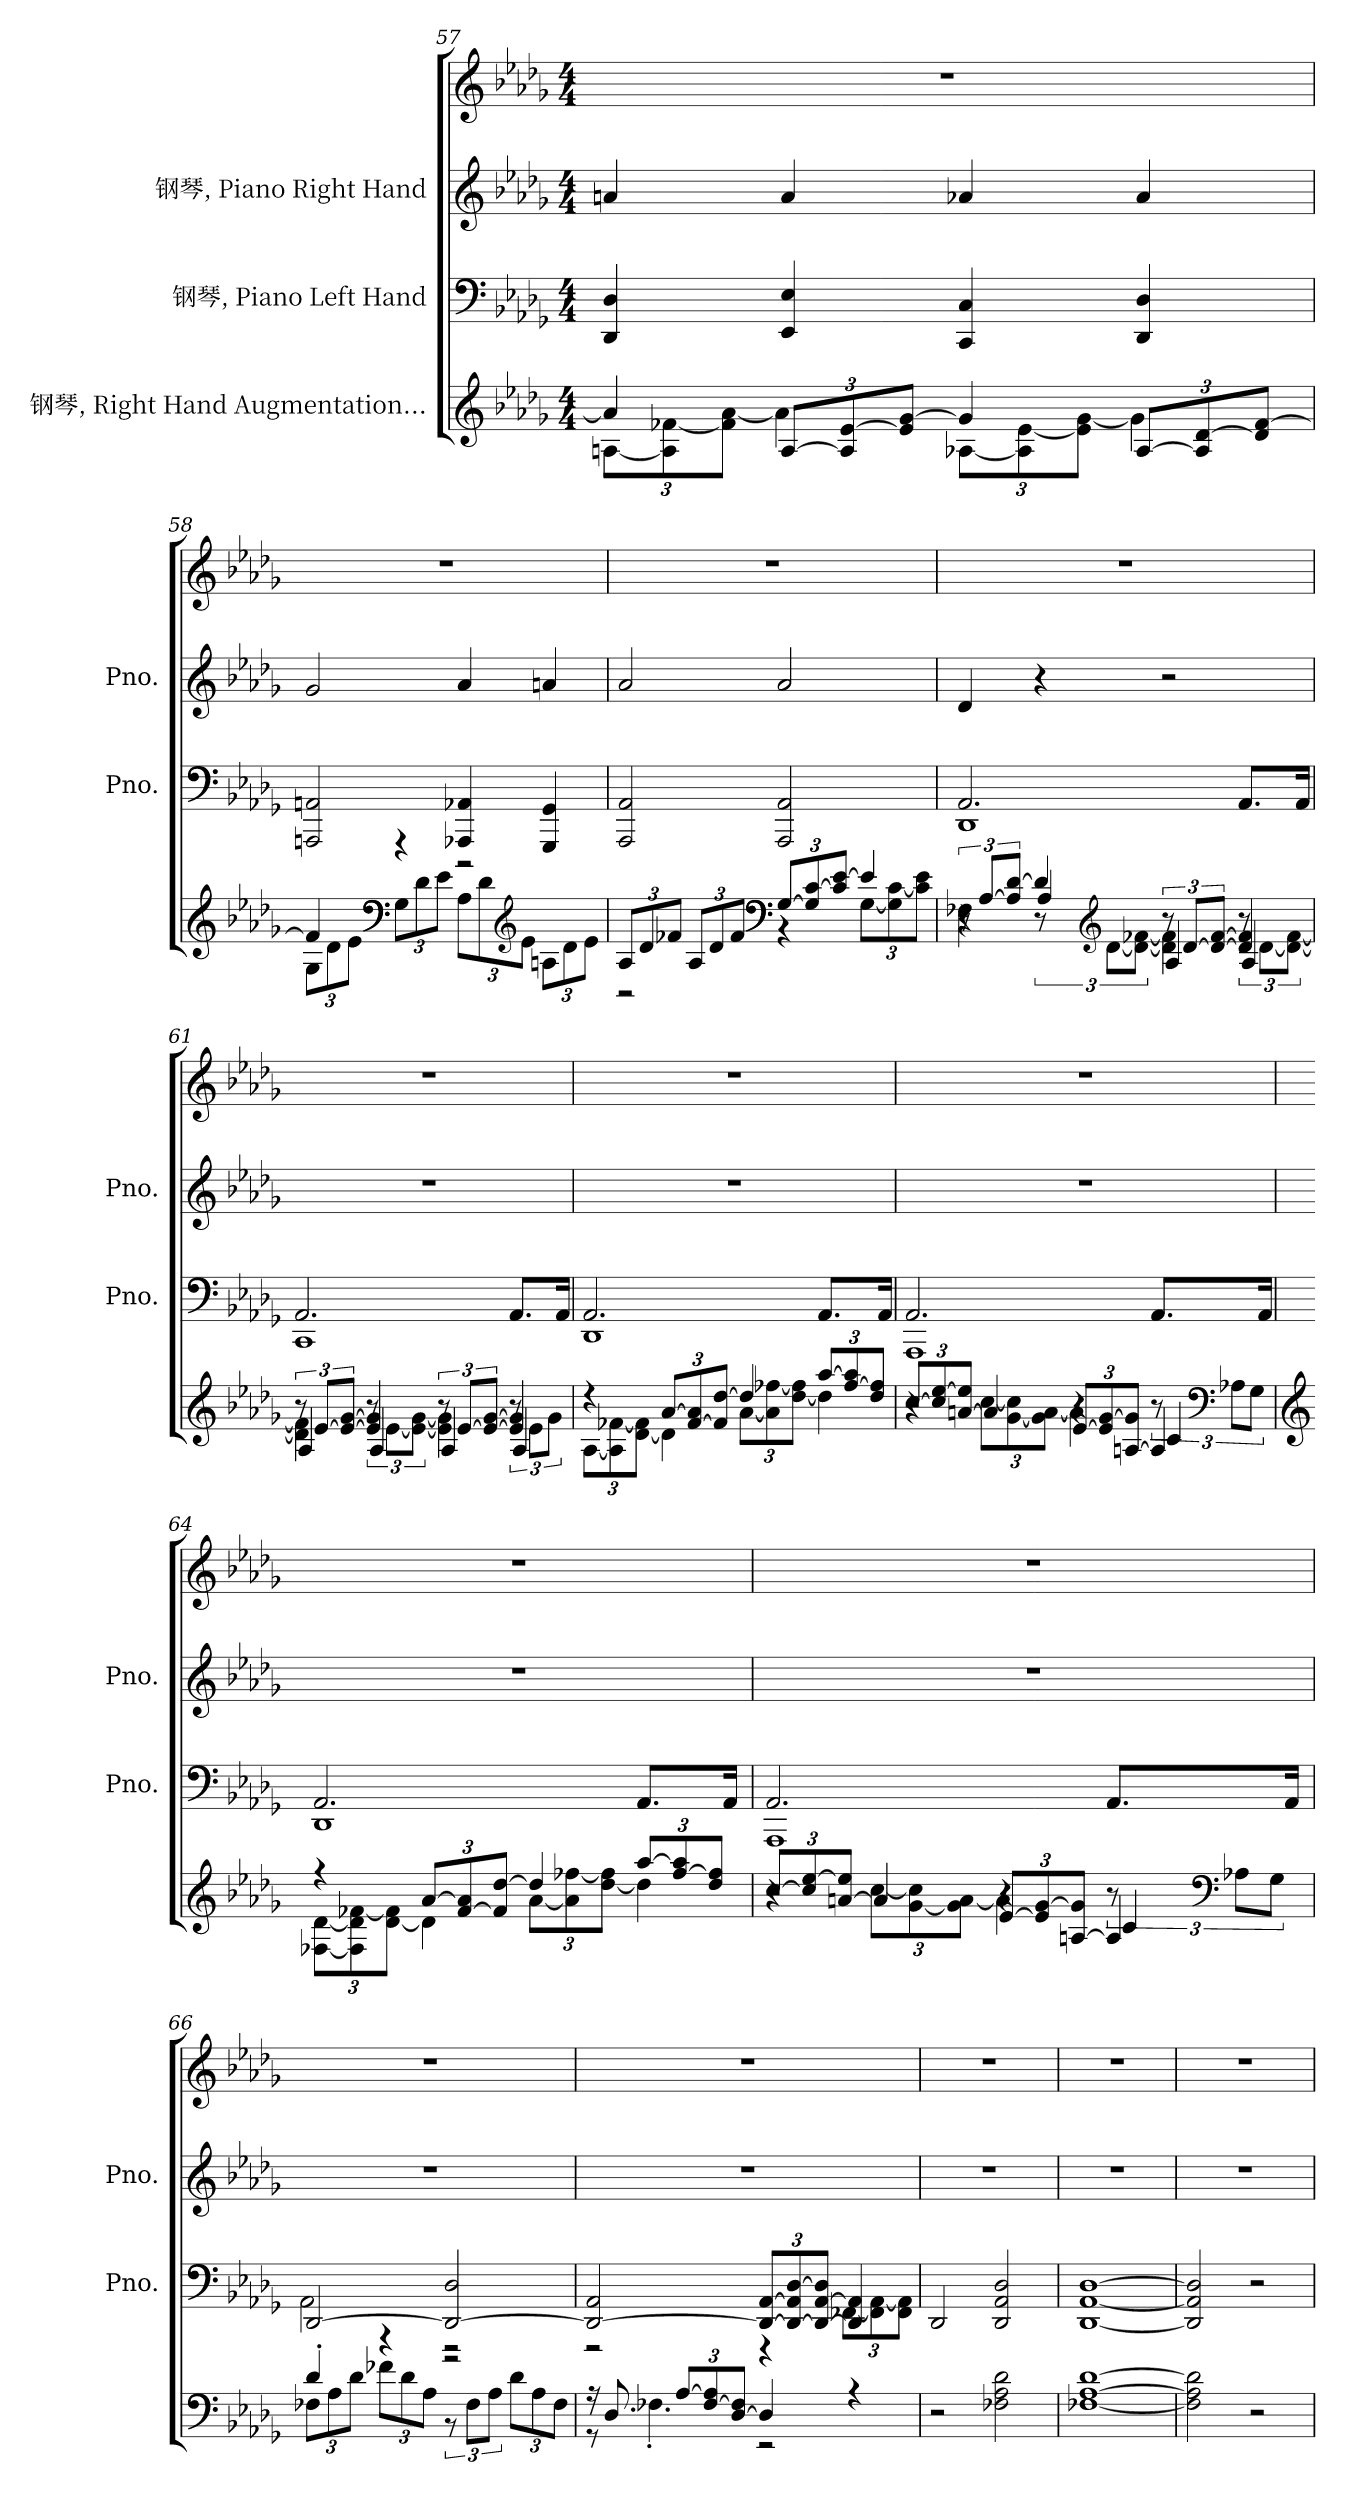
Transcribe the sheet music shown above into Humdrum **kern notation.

**kern	**kern	**kern	**kern
*part3	*part2	*part1	*part1
*staff4	*staff3	*staff2	*staff1
*I"钢琴, Right Hand Augmentation...	*I"钢琴, Piano Left Hand	*I"钢琴, Piano Right Hand	*
*	*I'Pno.	*I'Pno.	*
!!LO:LB:g=z
*clefG2	*clefF4	*clefG2	*clefG2
*k[b-e-a-d-g-]	*k[b-e-a-d-g-]	*k[b-e-a-d-g-]	*k[b-e-a-d-g-]
*M4/4	*M4/4	*M4/4	*M4/4
=57	=57	=57	=57
*^	*	*	*
*	*Xbrackettup	*	*	*
4a-/]	[12An\L	4DD-/ 4D-/	4an/	1r
.	12A\] [12f-X\	.	.	.
.	12f-\] [12a-\J	.	.	.
[12A/L	4a-\]	4EE-/ 4E-/	4a/	.
12A/] [12e-/	.	.	.	.
12e-/] [12g-/J	.	.	.	.
4g-/]	[12A-X\L	4CC/ 4C/	4a-X/	.
.	12A-\] [12e-\	.	.	.
.	12e-\] [12g-\J	.	.	.
[12A-/L	4g-\]	4DD-/ 4D-/	4a-/	.
12A-/] [12d-/	.	.	.	.
12d-/] [12f-/J	.	.	.	.
=58	=58	=58	=58	=58
4f-/]	12G-\L	2AAAn/ 2AAn/	2g-/	1r
.	12d-\	.	.	.
.	12e-\J	.	.	.
*clefF4	*	*	*	*
4r	12G-\L	.	.	.
.	12d-\	.	.	.
.	12e-\J	.	.	.
2r	12A-\L	4AAA-X/ 4AA-X/	4a-/	.
.	12d-\	.	.	.
*clefG2	*	*	*	*
.	12e-\J	.	.	.
.	12An\L	4GGG-/ 4GG-/	4an/	.
.	12d-\	.	.	.
.	12e-\J	.	.	.
!!LO:LB:g=z
=59	=59	=59	=59	=59
12A-/L	2r	2AAA-/ 2AA-/	2a-/	1r
12d-/	.	.	.	.
12f-X/J	.	.	.	.
12A-/L	.	.	.	.
12d-/	.	.	.	.
12f-/J	.	.	.	.
*clefF4	*	*	*	*
[12G-/L	4r	2AAA-/ 2AA-/	2a-/	.
12G-/] [12c/	.	.	.	.
12c/] [12e-/J	.	.	.	.
4e-/]	[12G-\L	.	.	.
.	12G-\] [12c\	.	.	.
.	12c\] 12e-\J	.	.	.
*v	*v	*	*	*
=60	=60	=60	=60
*brackettup	*	*	*
*^	*^	*	*
*	*^	*	*	*	*
12r	4F-X\	4r	2.AA-/	1DD-	4d-/	1r
[12A-/L	.	.	.	.	.	.
12A-/] [12d-/J	.	.	.	.	.	.
4d-/]	12r	4A-/	.	.	4r	.
*clefG2	*	*	*	*	*	*
.	[12d-\L	.	.	.	.	.
.	12d-\_ [12f-X\J	.	.	.	.	.
12r	4d-\] 4f-\]	4A-/	.	.	2r	.
[12d-/L	.	.	.	.	.	.
12d-/_ [12f-/J	.	.	.	.	.	.
4d-/] 4f-/]	12r	4A-/	8.AA-/L	.	.	.
.	[12d-\L	.	.	.	.	.
.	12d-\_ [12f-\J	.	.	.	.	.
.	.	.	16AA-/Jk	.	.	.
!!LO:PB:g=z
=61	=61	=61	=61	=61	=61	=61
12r	4d-\] 4f-\]	4A-/	2.AA-/	1CC	1r	1r
[12e-/L	.	.	.	.	.	.
12e-/_ [12g-/J	.	.	.	.	.	.
4e-/] 4g-/]	12r	4A-/	.	.	.	.
.	[12e-\L	.	.	.	.	.
.	12e-\_ [12g-\J	.	.	.	.	.
12r	4e-\] 4g-\]	4A-/	.	.	.	.
[12e-/L	.	.	.	.	.	.
12e-/_ [12g-/J	.	.	.	.	.	.
4e-/] 4g-/]	12r	4A-/	8.AA-/L	.	.	.
.	12e-\L	.	.	.	.	.
.	12g-\J	.	.	.	.	.
.	.	.	16AA-/Jk	.	.	.
*	*v	*v	*	*	*	*
=62	=62	=62	=62	=62	=62
*	*Xbrackettup	*	*	*	*
4r	[12A-\L	2.AA-/	1DD-	1r	1r
.	12A-\] [12f-X\	.	.	.	.
.	[12d-\ 12f-\]J	.	.	.	.
[12a-/L	4d-\]	.	.	.	.
[12f-/ 12a-/]	.	.	.	.	.
12f-/] [12dd-/J	.	.	.	.	.
4dd-/]	[12a-\L	.	.	.	.
.	12a-\] [12ff-X\	.	.	.	.
.	[12dd-\ 12ff-\]J	.	.	.	.
[12aa-/L	4dd-\]	8.AA-/L	.	.	.
[12ff-/ 12aa-/]	.	.	.	.	.
12dd-/ 12ff-/]J	.	.	.	.	.
.	.	16AA-/Jk	.	.	.
!!LO:LB:g=z
=63	=63	=63	=63	=63	=63
*	*^	*	*	*	*
[12cc/L	4r	2r	2.AA-/	1AAA-	1r	1r
12cc/] [12ee-/	.	.	.	.	.	.
[12an/ 12ee-/]J	.	.	.	.	.	.
4a/]	[12cc\L	.	.	.	.	.
.	[12g-\ 12cc\]	.	.	.	.	.
.	12g-\] [12a\J	.	.	.	.	.
[12e-/L	4a\]	4r	.	.	.	.
12e-/] [12g-/	.	.	.	.	.	.
[12An/ 12g-/]J	.	.	.	.	.	.
*	*brackettup	*	*	*	*	*
4A/]	12r	4c/	8.AA-/L	.	.	.
*clefF4	*	*	*	*	*	*
.	12A-X\L	.	.	.	.	.
.	12G-\J	.	.	.	.	.
.	.	.	16AA-/Jk	.	.	.
*v	*v	*v	*	*	*	*
!!LO:LB:g=z
=64	=64	=64	=64	=64
*clefG2	*	*	*	*
*^	*	*	*	*
*	*Xbrackettup	*	*	*	*
4r	[12F-X\ [12d-\L	2.AA-/	1DD-	1r	1r
.	12F-\] 12d-\] [12f-X\	.	.	.	.
.	[12d-\ 12f-\]J	.	.	.	.
[12a-/L	4d-\]	.	.	.	.
[12f-/ 12a-/]	.	.	.	.	.
12f-/] [12dd-/J	.	.	.	.	.
4dd-/]	[12a-\L	.	.	.	.
.	12a-\] [12ff-X\	.	.	.	.
.	[12dd-\ 12ff-\]J	.	.	.	.
[12aa-/L	4dd-\]	8.AA-/L	.	.	.
[12ff-/ 12aa-/]	.	.	.	.	.
12dd-/ 12ff-/]J	.	.	.	.	.
.	.	16AA-/Jk	.	.	.
!!LO:PB:g=z
=65	=65	=65	=65	=65	=65
*	*^	*	*	*	*
[12cc/L	4r	2r	2.AA-/	1AAA-	1r	1r
12cc/] [12ee-/	.	.	.	.	.	.
[12an/ 12ee-/]J	.	.	.	.	.	.
4a/]	[12cc\L	.	.	.	.	.
.	[12g-\ 12cc\]	.	.	.	.	.
.	12g-\] [12a\J	.	.	.	.	.
[12e-/L	4a\]	4r	.	.	.	.
12e-/] [12g-/	.	.	.	.	.	.
[12An/ 12g-/]J	.	.	.	.	.	.
*	*brackettup	*	*	*	*	*
4A/]	12r	4c/	8.AA-/L	.	.	.
*clefF4	*	*	*	*	*	*
.	12A-X\L	.	.	.	.	.
.	12G-\J	.	.	.	.	.
.	.	.	16AA-/Jk	.	.	.
*	*v	*v	*	*	*	*
=66	=66	=66	=66	=66	=66
*	*Xbrackettup	*	*	*	*
4d-'/	12F-X\L	[2DD-/	2AA-\	1r	1r
.	12A-\	.	.	.	.
.	12d-\J	.	.	.	.
4r	12f-X\L	.	.	.	.
.	12d-\	.	.	.	.
.	12A-\J	.	.	.	.
*	*brackettup	*	*	*	*
2r	12r	2DD-/_ 2D-/	2r	.	.
.	12F-\L	.	.	.	.
.	12A-\J	.	.	.	.
*	*Xbrackettup	*	*	*	*
.	12d-\L	.	.	.	.
.	12A-\	.	.	.	.
.	12F-\J	.	.	.	.
!!LO:LB:g=z
=67	=67	=67	=67	=67	=67
16r	8r	2DD-/_ 2AA-/	2r	1r	1r
8.D-/	.	.	.	.	.
.	4.F-X'\	.	.	.	.
[12A-/L	.	.	.	.	.
[12F-/ 12A-/]	.	.	.	.	.
[12D-/ 12F-/]J	.	.	.	.	.
*	*	*Xbrackettup	*	*	*
4D-/]	2r	12DD-/_ [12AA-/L	4r	.	.
.	.	12DD-/_ 12AA-/] [12D-/	.	.	.
.	.	12DD-/_ [12AA-/ 12D-/]J	.	.	.
4r	.	4DD-/] 4AA-/]	[12FF-X\L	.	.
.	.	.	12FF-\] [12AA-\	.	.
.	.	.	12FF-\ 12AA-\]J	.	.
*v	*v	*	*	*	*
*	*v	*v	*	*
=68	=68	=68	=68
2r	2DD-/	1r	1r
2F-X\ 2A-\ 2d-\	2DD-/ 2AA-/ 2D-/	.	.
=69	=69	=69	=69
[1F-X [1A- [1d-	[1DD- [1AA- [1D-	1r	1r
=70	=70	=70	=70
2F-\] 2A-\] 2d-\]	2DD-/] 2AA-/] 2D-/]	1r	1r
2r	2r	.	.
=	=	=	=
*-	*-	*-	*-
